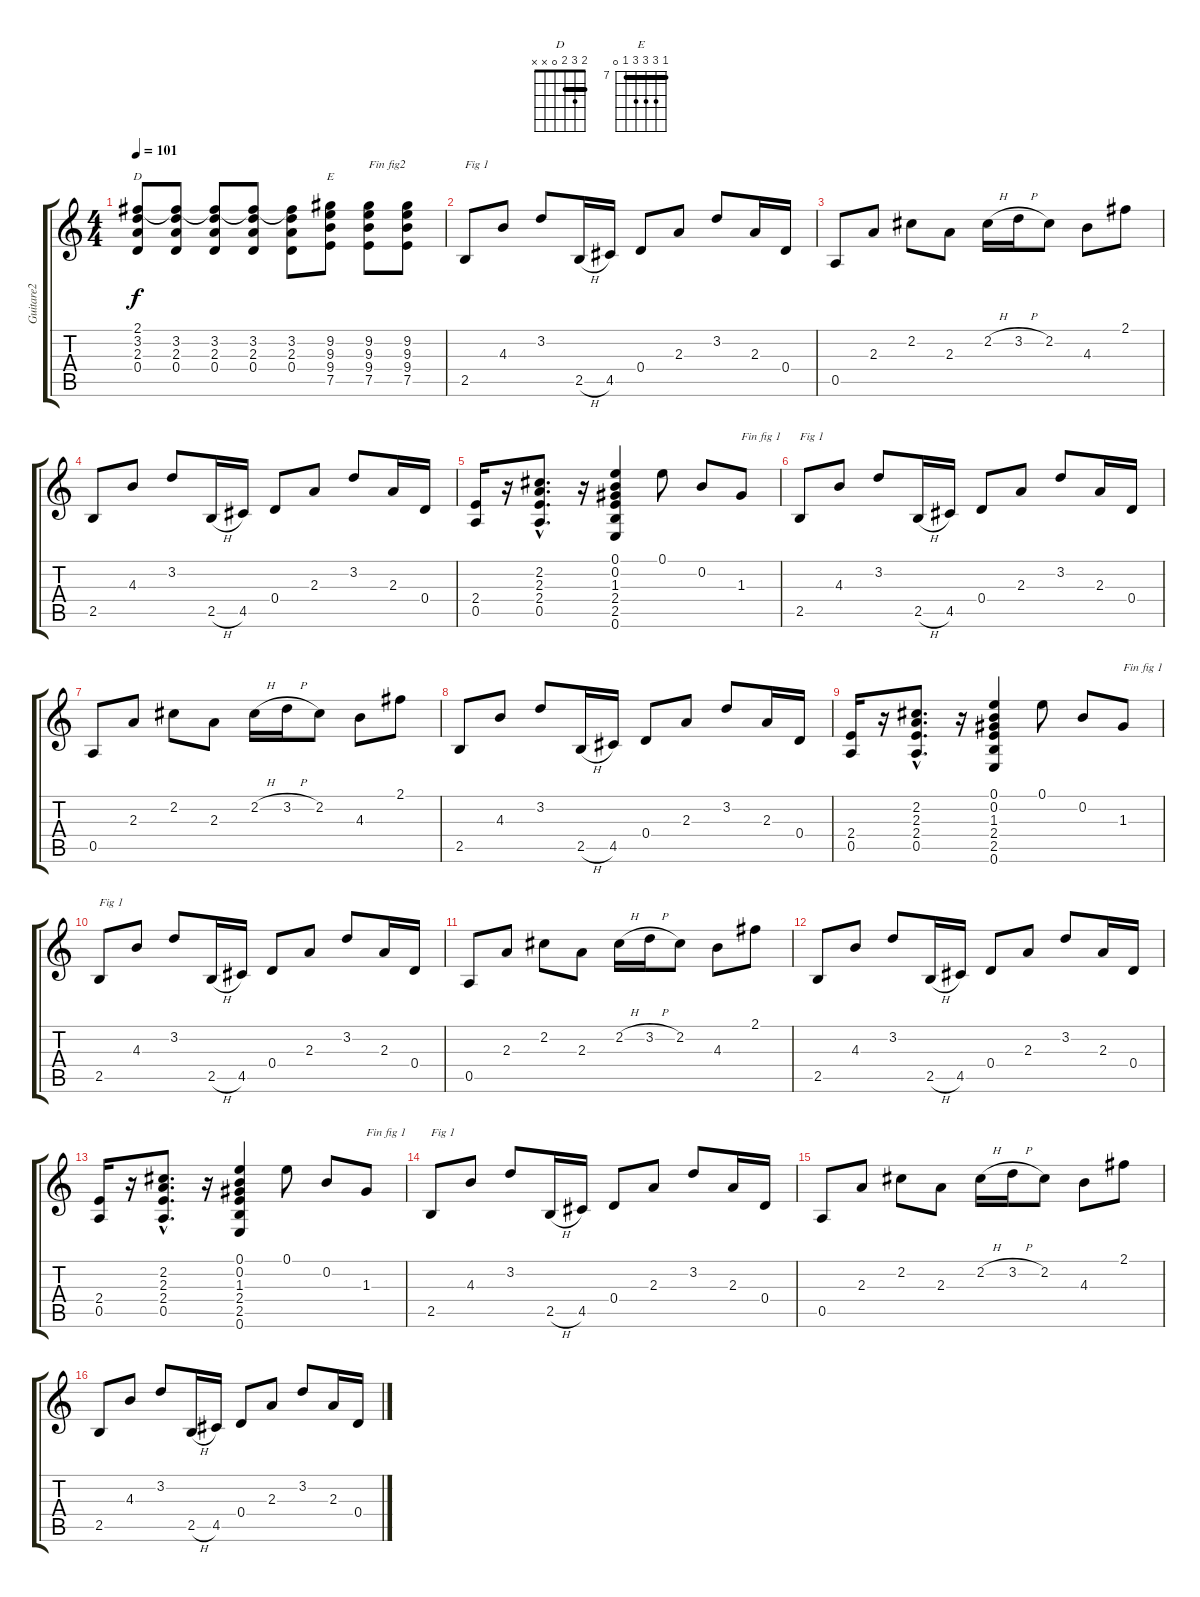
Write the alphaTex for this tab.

\track ("Guitare2" "Guitare2") {instrument acousticguitarnylon}
\staff {score tabs}
\tuning (E4 B3 G3 D3 A2 E2) {hide}
\chord ("D" 2 3 2 0 x x) {barre 2}
\chord ("E" 7 9 9 9 7 0) {firstfret 7 barre 7}
\ts (4 4)
\tempo 101
\clef g2
\ks c
(2.1 3.2 2.3 0.4).8{ch "D" dy f} (2.1{t} 3.2 2.3 0.4).8 (2.1{t} 3.2 2.3 0.4).8 (2.1{t} 3.2 2.3 0.4).8 (2.1{t} 3.2 2.3 0.4).8 (9.2 9.3 9.4 7.5).8{ch "E"} (9.2 9.3 9.4 7.5).8{txt "Fin fig2"} (9.2 9.3 9.4 7.5).8 |
2.5.8{txt "Fig 1"} 4.3.8 3.2.8 2.5{h}.16 4.5.16 0.4.8 2.3.8 3.2.8 2.3.16 0.4.16 |
0.5.8 2.3.8 2.2.8 2.3.8 2.2{h}.16 3.2{h}.16 2.2.8 4.3.8 2.1.8 |
2.5.8 4.3.8 3.2.8 2.5{h}.16 4.5.16 0.4.8 2.3.8 3.2.8 2.3.16 0.4.16 |
(2.4 0.5).16 r.16 (2.2{hac} 2.3{hac} 2.4{hac} 0.5{hac}).8{d} r.16 (0.1 0.2 1.3 2.4 2.5 0.6).4 0.1.8 0.2.8 1.3.8{txt "Fin fig 1"} |
2.5.8{txt "Fig 1" volume 11} 4.3.8 3.2.8 2.5{h}.16 4.5.16 0.4.8 2.3.8 3.2.8 2.3.16 0.4.16 |
0.5.8 2.3.8 2.2.8 2.3.8 2.2{h}.16 3.2{h}.16 2.2.8 4.3.8 2.1.8 |
2.5.8 4.3.8 3.2.8 2.5{h}.16 4.5.16 0.4.8 2.3.8 3.2.8 2.3.16 0.4.16 |
(2.4 0.5).16 r.16 (2.2{hac} 2.3{hac} 2.4{hac} 0.5{hac}).8{d} r.16 (0.1 0.2 1.3 2.4 2.5 0.6).4 0.1.8 0.2.8 1.3.8{txt "Fin fig 1"} |
2.5.8{txt "Fig 1" volume 8} 4.3.8 3.2.8 2.5{h}.16 4.5.16 0.4.8 2.3.8 3.2.8 2.3.16 0.4.16 |
0.5.8 2.3.8 2.2.8 2.3.8 2.2{h}.16 3.2{h}.16 2.2.8 4.3.8 2.1.8 |
2.5.8 4.3.8 3.2.8 2.5{h}.16 4.5.16 0.4.8 2.3.8 3.2.8 2.3.16 0.4.16 |
(2.4 0.5).16 r.16 (2.2{hac} 2.3{hac} 2.4{hac} 0.5{hac}).8{d} r.16 (0.1 0.2 1.3 2.4 2.5 0.6).4 0.1.8 0.2.8 1.3.8{txt "Fin fig 1"} |
2.5.8{txt "Fig 1" volume 5} 4.3.8 3.2.8 2.5{h}.16 4.5.16 0.4.8 2.3.8 3.2.8 2.3.16 0.4.16 |
0.5.8 2.3.8 2.2.8 2.3.8 2.2{h}.16 3.2{h}.16 2.2.8 4.3.8 2.1.8 |
2.5.8 4.3.8 3.2.8 2.5{h}.16 4.5.16 0.4.8 2.3.8 3.2.8 2.3.16 0.4.16
